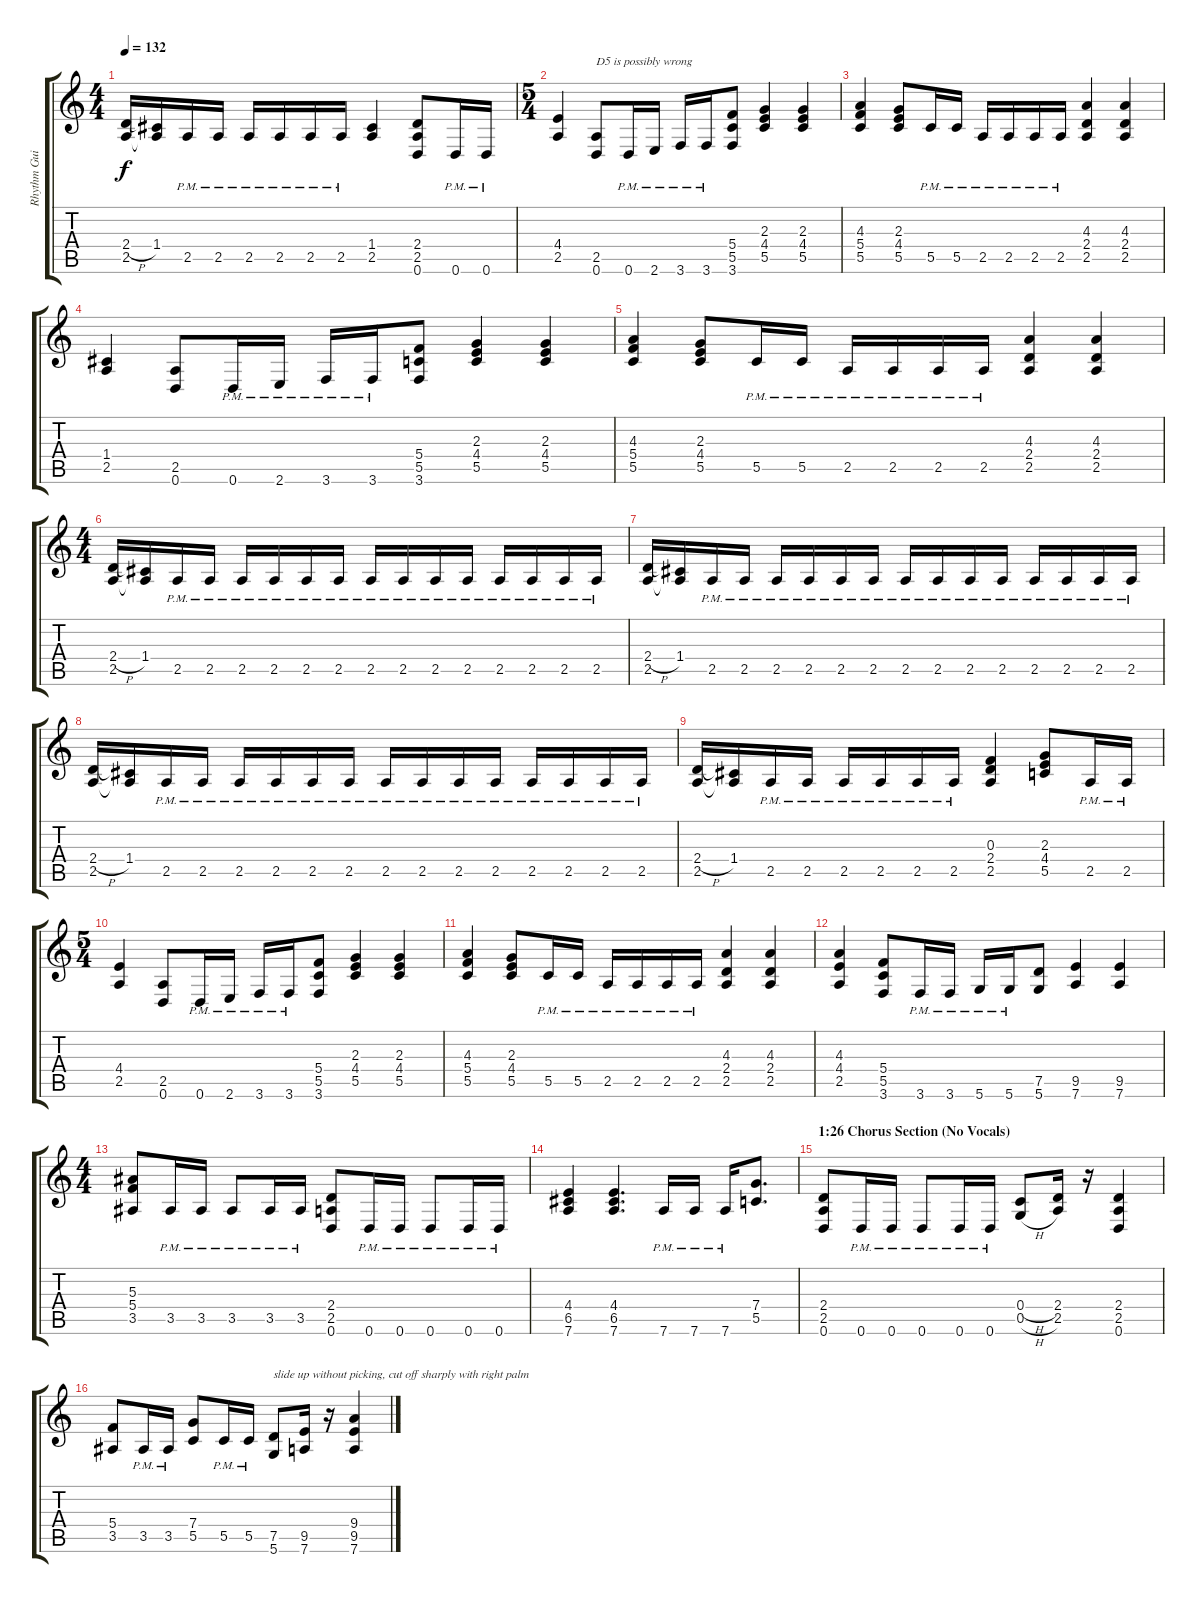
\track ("Rhythm Guitar" "Rhythm Gui") {instrument distortionguitar}
\staff {score tabs}
\tuning (D4 A3 F3 C3 G2 D2) {hide}
\ts (4 4)
\tempo 132
\clef g2
\ks c
(2.4{h} 2.5).16{dy f} (1.4 2.5{t}).16 2.5{pm}.16 2.5{pm}.16 2.5{pm}.16 2.5{pm}.16 2.5{pm}.16 2.5{pm}.16 (1.4 2.5).4 (2.4 2.5 0.6).8 0.6{pm}.16 0.6{pm}.16 |
\ts (5 4)
(4.4 2.5).4 (2.5 0.6).8{txt "D5 is possibly wrong"} 0.6{pm}.16 2.6{pm}.16 3.6{pm}.16 3.6{pm}.16 (5.4 5.5 3.6).8 (2.3 4.4 5.5).4 (2.3 4.4 5.5).4 |
(4.3 5.4 5.5).4 (2.3 4.4 5.5).8 5.5{pm}.16 5.5{pm}.16 2.5{pm}.16 2.5{pm}.16 2.5{pm}.16 2.5{pm}.16 (4.3 2.4 2.5).4 (4.3 2.4 2.5).4 |
(1.4 2.5).4 (2.5 0.6).8 0.6{pm}.16 2.6{pm}.16 3.6{pm}.16 3.6{pm}.16 (5.4 5.5 3.6).8 (2.3 4.4 5.5).4 (2.3 4.4 5.5).4 |
(4.3 5.4 5.5).4 (2.3 4.4 5.5).8 5.5{pm}.16 5.5{pm}.16 2.5{pm}.16 2.5{pm}.16 2.5{pm}.16 2.5{pm}.16 (4.3 2.4 2.5).4 (4.3 2.4 2.5).4 |
\ts (4 4)
(2.4{h} 2.5).16 (1.4 2.5{t}).16 2.5{pm}.16 2.5{pm}.16 2.5{pm}.16 2.5{pm}.16 2.5{pm}.16 2.5{pm}.16 2.5{pm}.16 2.5{pm}.16 2.5{pm}.16 2.5{pm}.16 2.5{pm}.16 2.5{pm}.16 2.5{pm}.16 2.5{pm}.16 |
(2.4{h} 2.5).16 (1.4 2.5{t}).16 2.5{pm}.16 2.5{pm}.16 2.5{pm}.16 2.5{pm}.16 2.5{pm}.16 2.5{pm}.16 2.5{pm}.16 2.5{pm}.16 2.5{pm}.16 2.5{pm}.16 2.5{pm}.16 2.5{pm}.16 2.5{pm}.16 2.5{pm}.16 |
(2.4{h} 2.5).16 (1.4 2.5{t}).16 2.5{pm}.16 2.5{pm}.16 2.5{pm}.16 2.5{pm}.16 2.5{pm}.16 2.5{pm}.16 2.5{pm}.16 2.5{pm}.16 2.5{pm}.16 2.5{pm}.16 2.5{pm}.16 2.5{pm}.16 2.5{pm}.16 2.5{pm}.16 |
(2.4{h} 2.5).16 (1.4 2.5{t}).16 2.5{pm}.16 2.5{pm}.16 2.5{pm}.16 2.5{pm}.16 2.5{pm}.16 2.5{pm}.16 (0.3 2.4 2.5).4 (2.3 4.4 5.5).8 2.5{pm}.16 2.5{pm}.16 |
\ts (5 4)
(4.4 2.5).4 (2.5 0.6).8 0.6{pm}.16 2.6{pm}.16 3.6{pm}.16 3.6{pm}.16 (5.4 5.5 3.6).8 (2.3 4.4 5.5).4 (2.3 4.4 5.5).4 |
(4.3 5.4 5.5).4 (2.3 4.4 5.5).8 5.5{pm}.16 5.5{pm}.16 2.5{pm}.16 2.5{pm}.16 2.5{pm}.16 2.5{pm}.16 (4.3 2.4 2.5).4 (4.3 2.4 2.5).4 |
(4.3 4.4 2.5).4 (5.4 5.5 3.6).8 3.6{pm}.16 3.6{pm}.16 5.6{pm}.16 5.6{pm}.16 (7.5 5.6).8 (9.5 7.6).4 (9.5 7.6).4 |
\ts (4 4)
(5.3 5.4 3.5).8 3.5{pm}.16 3.5{pm}.16 3.5{pm}.8 3.5{pm}.16 3.5{pm}.16 (2.4 2.5 0.6).8 0.6{pm}.16 0.6{pm}.16 0.6{pm}.8 0.6{pm}.16 0.6{pm}.16 |
(4.4 6.5 7.6).4 (4.4 6.5 7.6).4{d} 7.6{pm}.16 7.6{pm}.16 7.6{pm}.16 (7.4 5.5).8{d} |
\section ("" "1:26 Chorus Section (No Vocals)")
(2.4 2.5 0.6).8 0.6{pm}.16 0.6{pm}.16 0.6{pm}.8 0.6{pm}.16 0.6{pm}.16 (0.4{h} 0.5{h}).8 (2.4 2.5).16 r.16 (2.4 2.5 0.6).4 |
(5.4 3.5).8 3.5{pm}.16 3.5{pm}.16 (7.4 5.5).8 5.5{pm}.16 5.5{pm}.16 (7.5 5.6).8{txt "slide up without picking, cut off sharply with right palm"} (9.5 7.6).16 r.16 (9.4 9.5 7.6).4
